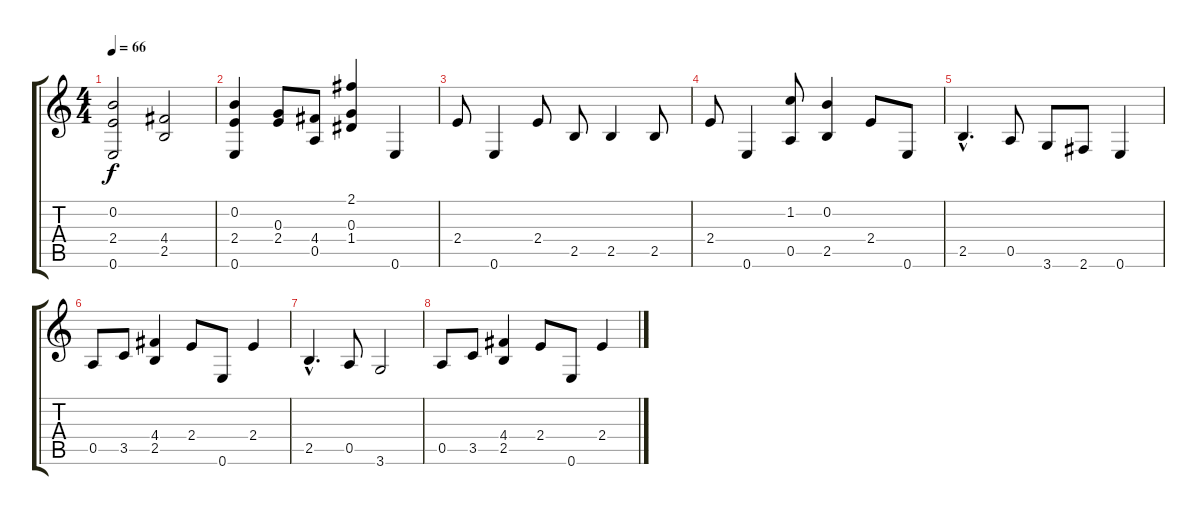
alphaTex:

\track "" {instrument acousticguitarnylon}
\staff {score tabs}
\tuning (E4 B3 G3 D3 A2 E2) {hide}
\ts (4 4)
\tempo 66
\clef g2
\ks c
(0.2 2.4 0.6).2{dy f instrument acousticguitarnylon} (4.4 2.5).2 |
(0.2 2.4 0.6).4 (0.3 2.4).8 (4.4 0.5).8 (2.1 0.3 1.4).4 0.6.4 |
2.4.8 0.6.4 2.4.8 2.5.8 2.5.4 2.5.8 |
2.4.8 0.6.4 (1.2 0.5).8 (0.2 2.5).4 2.4.8 0.6.8 |
2.5{hac}.4{d} 0.5.8 3.6.8 2.6.8 0.6.4 |
0.5.8 3.5.8 (4.4 2.5).4 2.4.8 0.6.8 2.4.4 |
2.5{hac}.4{d} 0.5.8 3.6.2 |
0.5.8 3.5.8 (4.4 2.5).4 2.4.8 0.6.8 2.4.4
